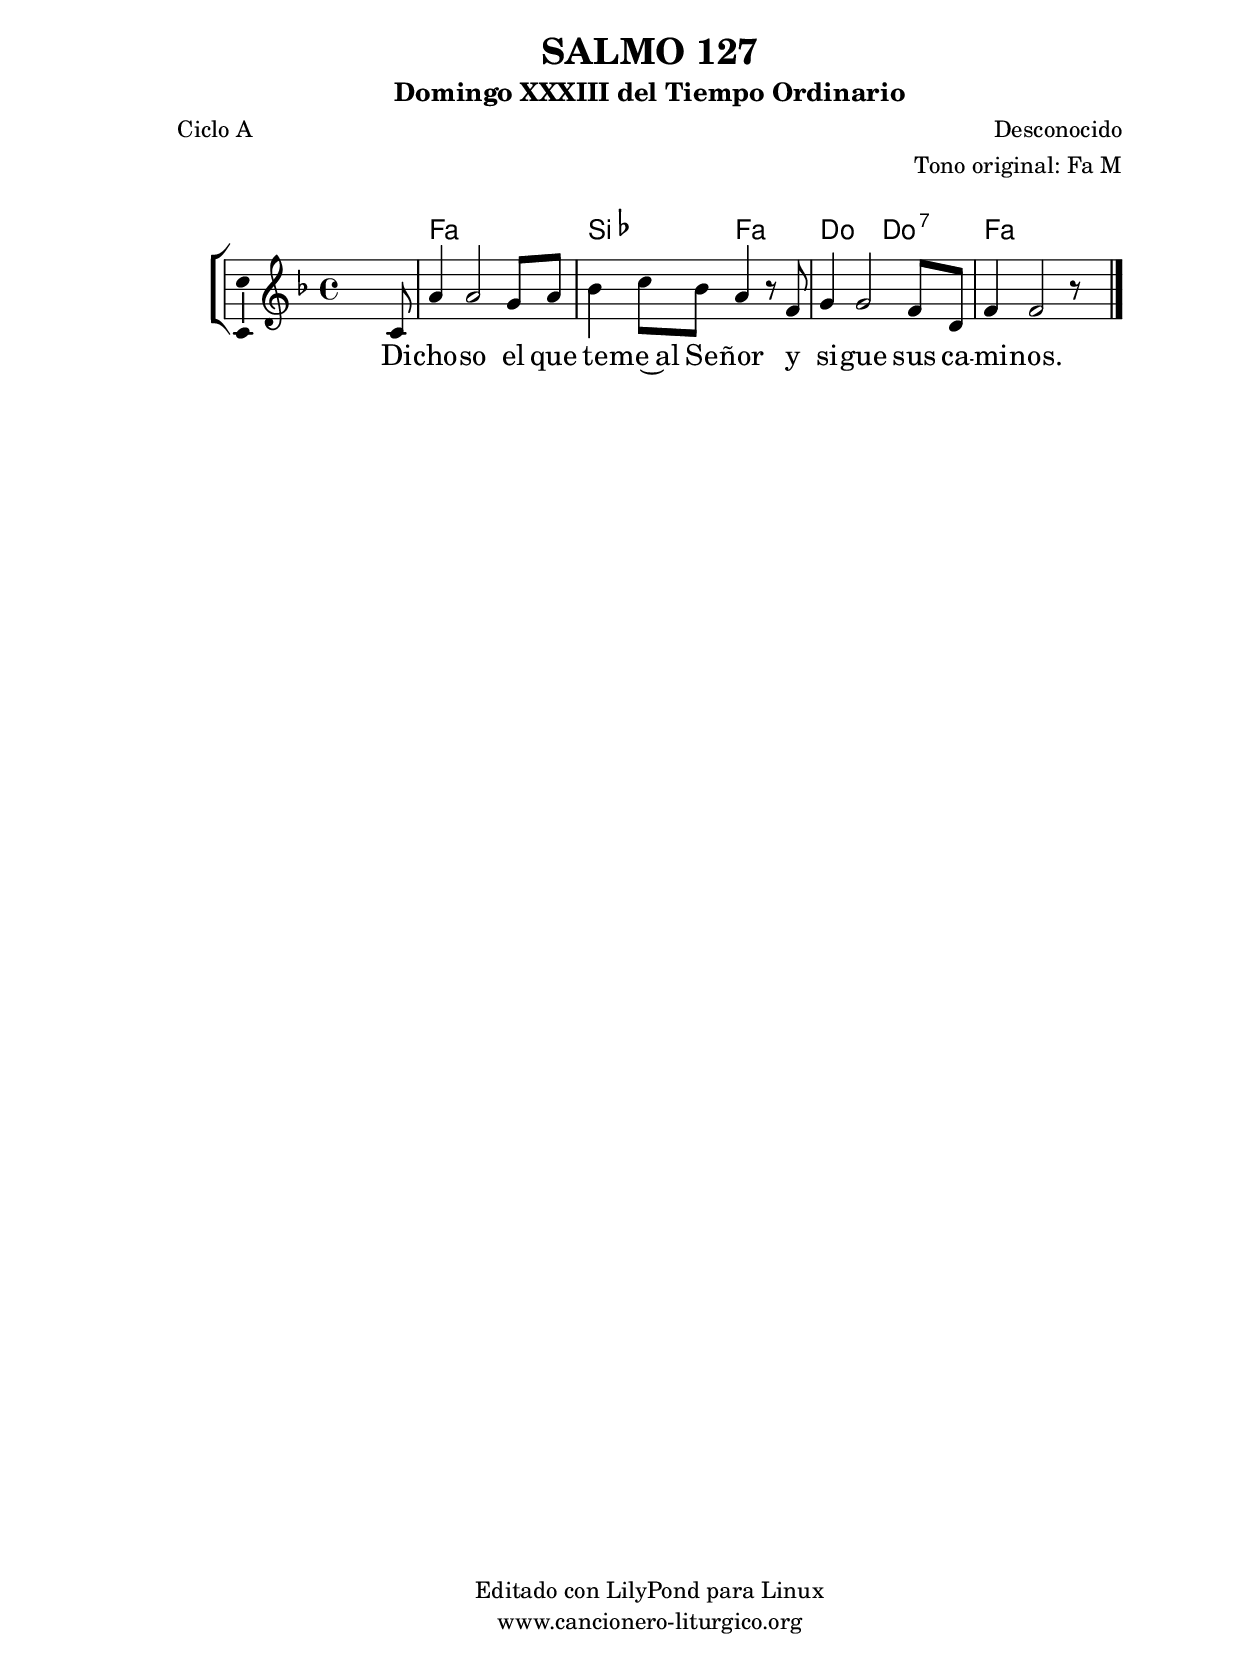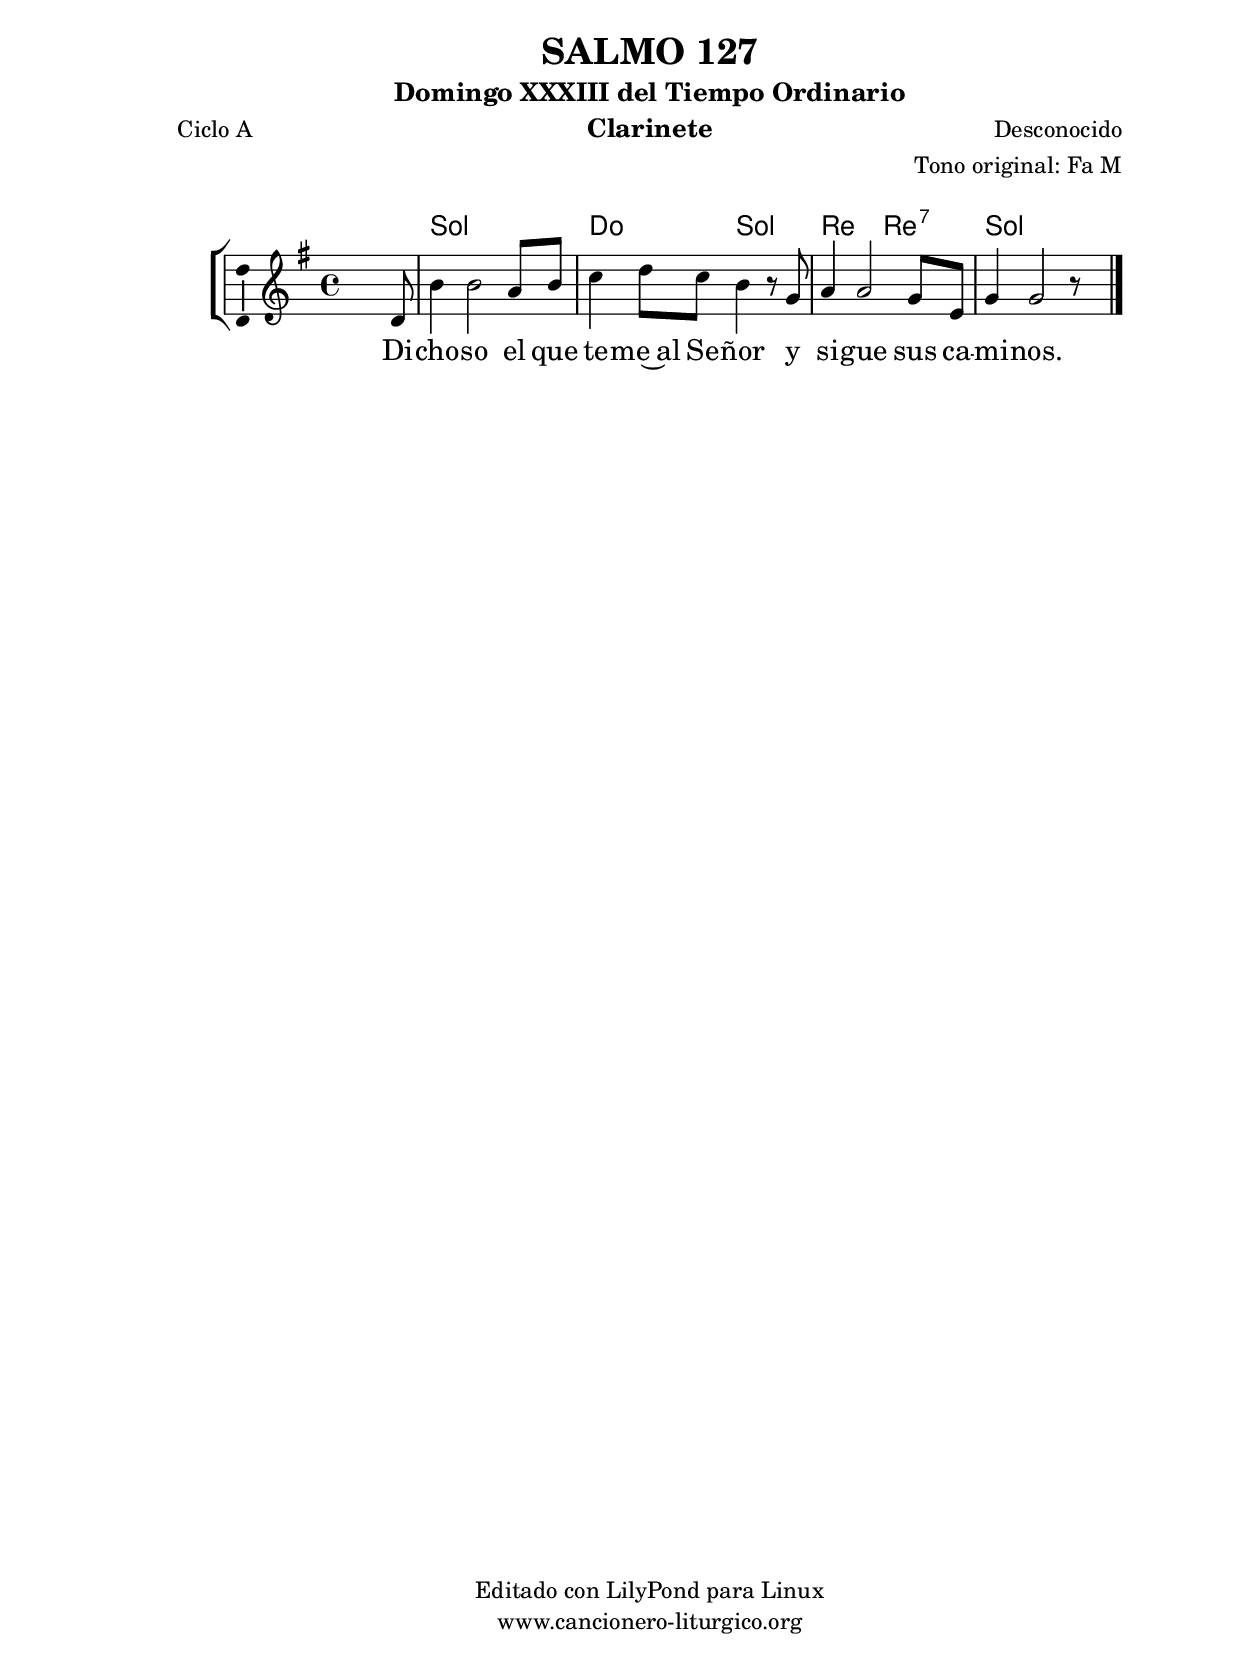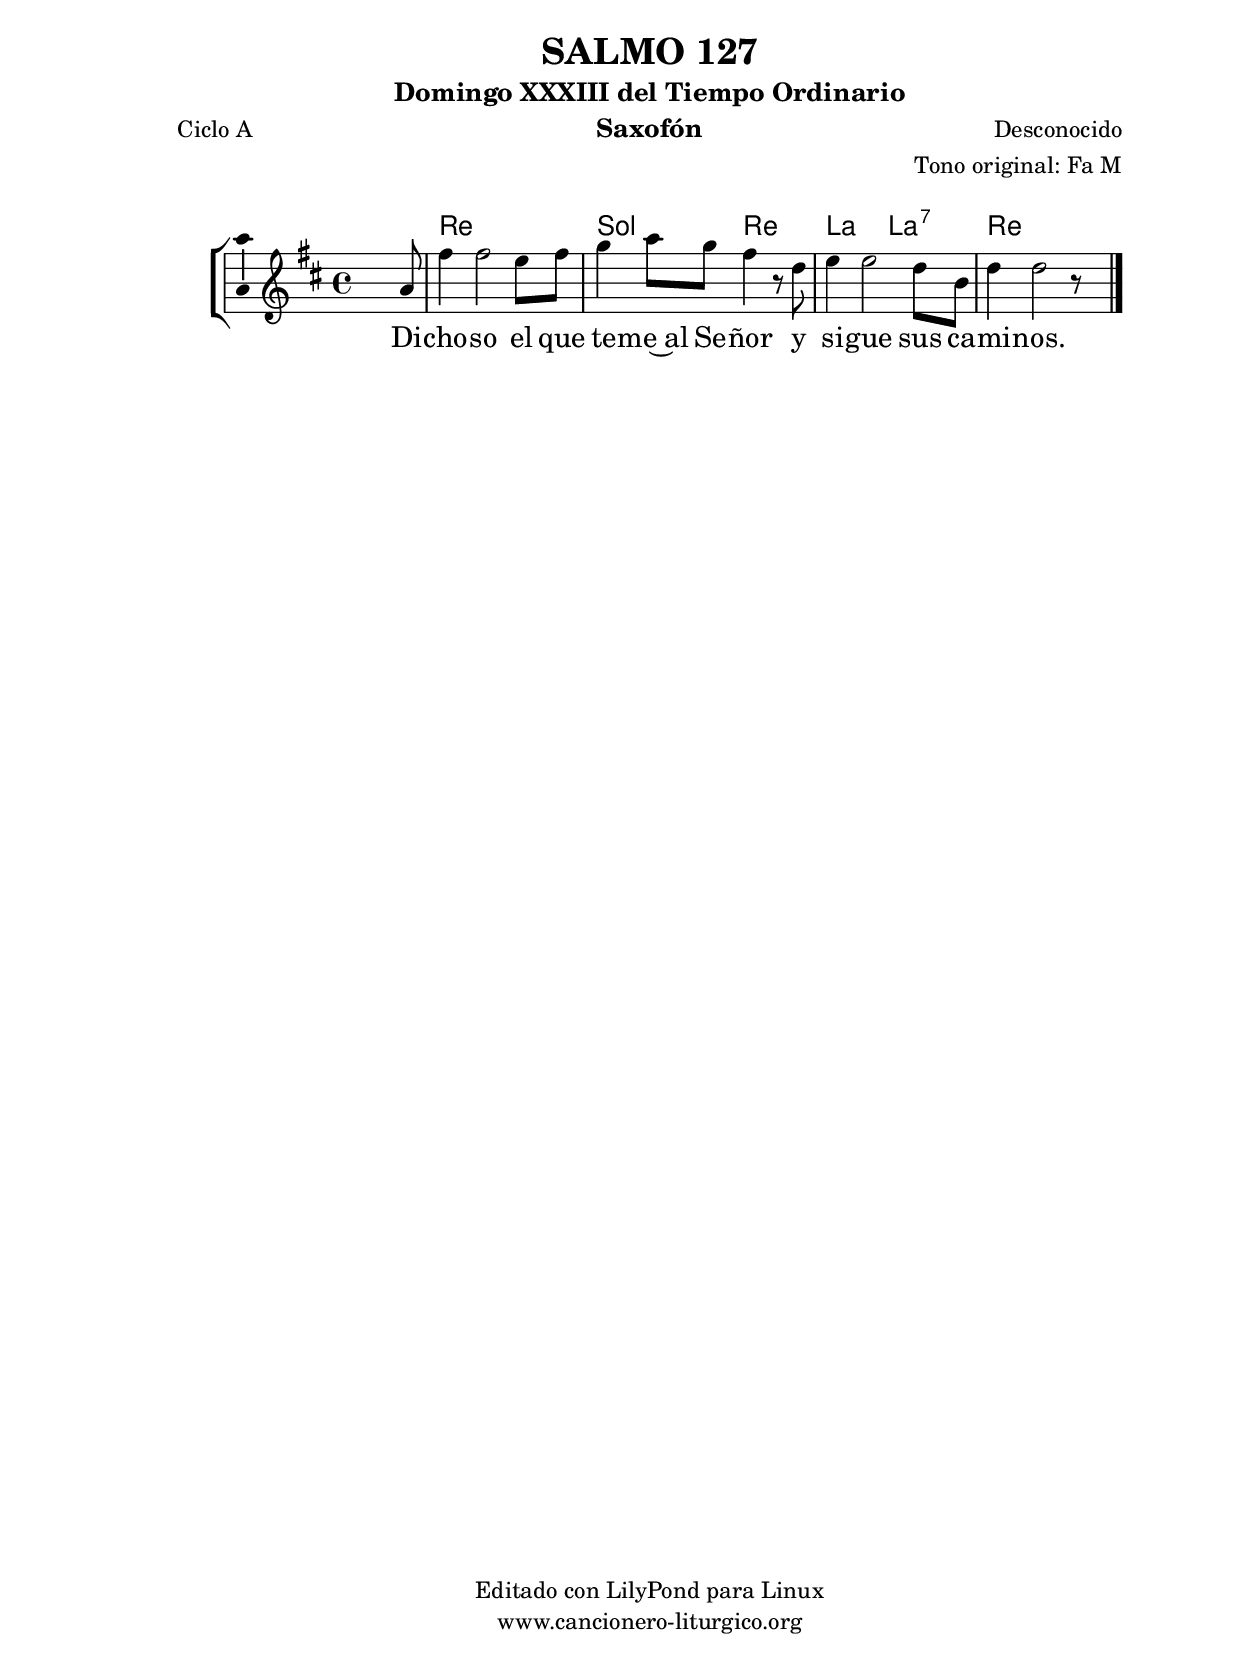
%
%para convertir .midi en .wav:
%timidity filename.midi -Ow -o finename.wav
%
%
%Para convertir de .wav a .mp3:
%lame -h -m j filename.wav
%
%
%para escuchar el midi:
%timidity nombrefichero.midi
%


%versión de lilypond para la que se ha escrito esta partitura:
\version "2.16.0"

	%Tamaño papel
	#(set-default-paper-size "a4")
	%Tamaño partitura
	#(set-global-staff-size 20)
	%No responde al pulsar sobre una nota
	#(ly:set-option 'point-and-click #f)

%parámetros del encabezamiento:
\header {
	title = "SALMO 127"
	subtitle = "Domingo XXXIII del Tiempo Ordinario"
	composer = "Desconocido"
	poet = "Ciclo A"
	meter = ""
	arranger = "Tono original: Fa M"
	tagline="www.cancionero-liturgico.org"
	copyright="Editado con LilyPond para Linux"
	tiempo = "Ordinario"
	usos = "Salmo"
	letra = "Dichoso el que teme al Señor y sigue sus caminos."
	}

%parámetros asociados al papel:
\paper  {
	oddHeaderMarkup = \markup {\fill-line { \on-the-fly #not-first-page \fromproperty #'header:title \on-the-fly #not-first-page \fromproperty #'header:composer }}
	evenHeaderMarkup = \markup {\fill-line { \fromproperty #'header:composer \fromproperty #'header:title }}
	#(set-paper-size "a4")
	print-page-number = ##f
	first-page-number = 1
	print-first-page-number = ##f
%	head-separation = 3.0 \cm
	top-margin = 2.0 \cm
	bottom-margin = 0.5\cm
%%%	bottom-margin = -1.0\cm
	left-margin = 3.0 \cm
	line-width = 16.0 \cm 
	indent = 8\mm
	interscoreline = 2.\mm
	between-system-space = 15\mm
%	para que las partituras no llenen la hoja:
	ragged-bottom = ##t
%	idem para la última hoja:
	ragged-last-bottom = ##f
%	para que las partituras llenen el ancho del papel:
	ragged-last = ##f
	after-title-space = 2.5 \cm
%page-count=1
%system-count=8

	%Flexible Vertical Spacing
%	markup-markup-spacing =
%	#'((basic-distance . 15) (minimum-distance . 15) (padding . 3))
	markup-system-spacing =
	#'((basic-distance . 15) (minimum-distance . 15) (padding . 3))
	system-system-spacing =
	#'((basic-distance . 15) (minimum-distance . 15) (padding . 3))
	score-system-spacing =
	#'((basic-distance . 15) (minimum-distance . 15) (padding . 5))
%	top-system-spacing = % header
%	#'((basic-distance . 8) (minimum-distance . 0) (padding . 3))
%	top-markup-spacing =
%	#'((basic-distance . 20) (minimum-distance . 20) (padding . 3))
	last-bottom-spacing = % footer
	#'((basic-distance . 5) (minimum-distance . 5) (padding . 3))
%	score-markup-spacing =
%	#'((basic-distance . 16) (minimum-distance . 13) (padding . 3))

	}


%parámetros que afectan a toda la partitura:
global =  {
	%clave de sol (G):
	\clef G
	%armadura:
%	\transpose f e
	\key f \major
	\tempo 4=100
	\set Score.tempoHideNote = ##t
	}


acordes = {
	\italianChords
	\chordmode {
%	\transpose f e
{

s1
f1 bes2 f c c:7 f1

	}
	}
}

melodia = 
%	\transpose f e
{
	\relative c'{

\time 4/4
s2 s4 s8 c8
a'4 a2 g8 a
bes4 c8 bes a4 r8 f8
g4 g2 f8 d
f4 f2 r8 s8

	\bar "|."
	}
	}


texto = \lyricmode {
Di -- cho -- so el que te -- me~al Se -- ñor
y si -- gue sus ca -- mi -- nos.
	}


acordesStaff = \context ChordNames = acordesStaff <<
	\set chordChanges = ##t
	\acordes
	>>


vozStaff = \context Voice = vozStaff
\with {\consists "Ambitus_engraver"}
<<
%	\set Staff.instrumentName = ""
%	\set Staff.shortInstrumentName = ""
%	\set Staff.midiInstrument = #"clarinet"
%	\set Staff.midiInstrument = #"cello"
%	\set Staff.midiInstrument = #"flute"
	\set Staff.midiInstrument = #"electric guitar (jazz)"
%	\set Staff.midiInstrument = #"english horn"
%	\set Staff.midiInstrument = #"violin"
%	\set Staff.midiInstrument = #"glockenspiel"
	\set Staff.midiMinimumVolume = #0.7
	\set Staff.midiMaximumVolume = #0.9
	\global
	\melodia
	>>


textoStaff = \context Lyrics = textoStaff <<
	\lyricsto vozStaff \texto
	>>

\book {
	\score {
		\context ChoirStaff {
			\override StaffGroup.SystemStartBracket #'collapse-height = #1
			\override Score.SystemStartBar #'collapse-height = #1
			<<
			\acordesStaff
			\vozStaff
			\textoStaff
			>>
			}
		\layout {
	    		\context {
				\Lyrics
				\override LyricText #'font-size = #2
				}
	   		 \context {
				\Score
				%fontSize = #3
				\override StaffSymbol #'staff-space = #(magstep +3)
				%\override Beam #'thickness = #0.55
				%\override SpacingSpanner #'spacing-increment = #1.0
				%\override Slur #'height-limit = #1.5
				}
			}
		}
	\score {
		\unfoldRepeats
		\context ChoirStaff {
			<<
			\acordesStaff
			\vozStaff
			>>
			}
		\midi {
	  		\context {
	  			\Score
				tempoWholesPerMinute = #(ly:make-moment 70 4)
				}
			}
		}
	}

%Partitura para clarinete
#(define output-suffix "C")
\book {
	\header{
		instrument = "Clarinete"
		}
	\score {
		\context ChoirStaff {
			\override StaffGroup.SystemStartBracket #'collapse-height = #1
			\override Score.SystemStartBar #'collapse-height = #1
\transpose c d
			<<
			\acordesStaff
			\vozStaff
			\textoStaff
			>>
			}
		\layout {
	    		\context {
				\Lyrics
				\override LyricText #'font-size = #2
				}
	   		 \context {
				\Score
				%fontSize = #3
				\override StaffSymbol #'staff-space = #(magstep +3)
				%\override Beam #'thickness = #0.55
				%\override SpacingSpanner #'spacing-increment = #1.0
				%\override Slur #'height-limit = #1.5
				}
			}
		}
	}

%Partitura para saxofón
#(define output-suffix "S")
\book {
	\header{
		instrument = "Saxofón"
		}
	\score {
		\context ChoirStaff {
			\override StaffGroup.SystemStartBracket #'collapse-height = #1
			\override Score.SystemStartBar #'collapse-height = #1
\transpose c a
			<<
			\acordesStaff
			\vozStaff
			\textoStaff
			>>
			}
		\layout {
	    		\context {
				\Lyrics
				\override LyricText #'font-size = #2
				}
	   		 \context {
				\Score
				%fontSize = #3
				\override StaffSymbol #'staff-space = #(magstep +3)
				%\override Beam #'thickness = #0.55
				%\override SpacingSpanner #'spacing-increment = #1.0
				%\override Slur #'height-limit = #1.5
				}
			}
		}
	}

